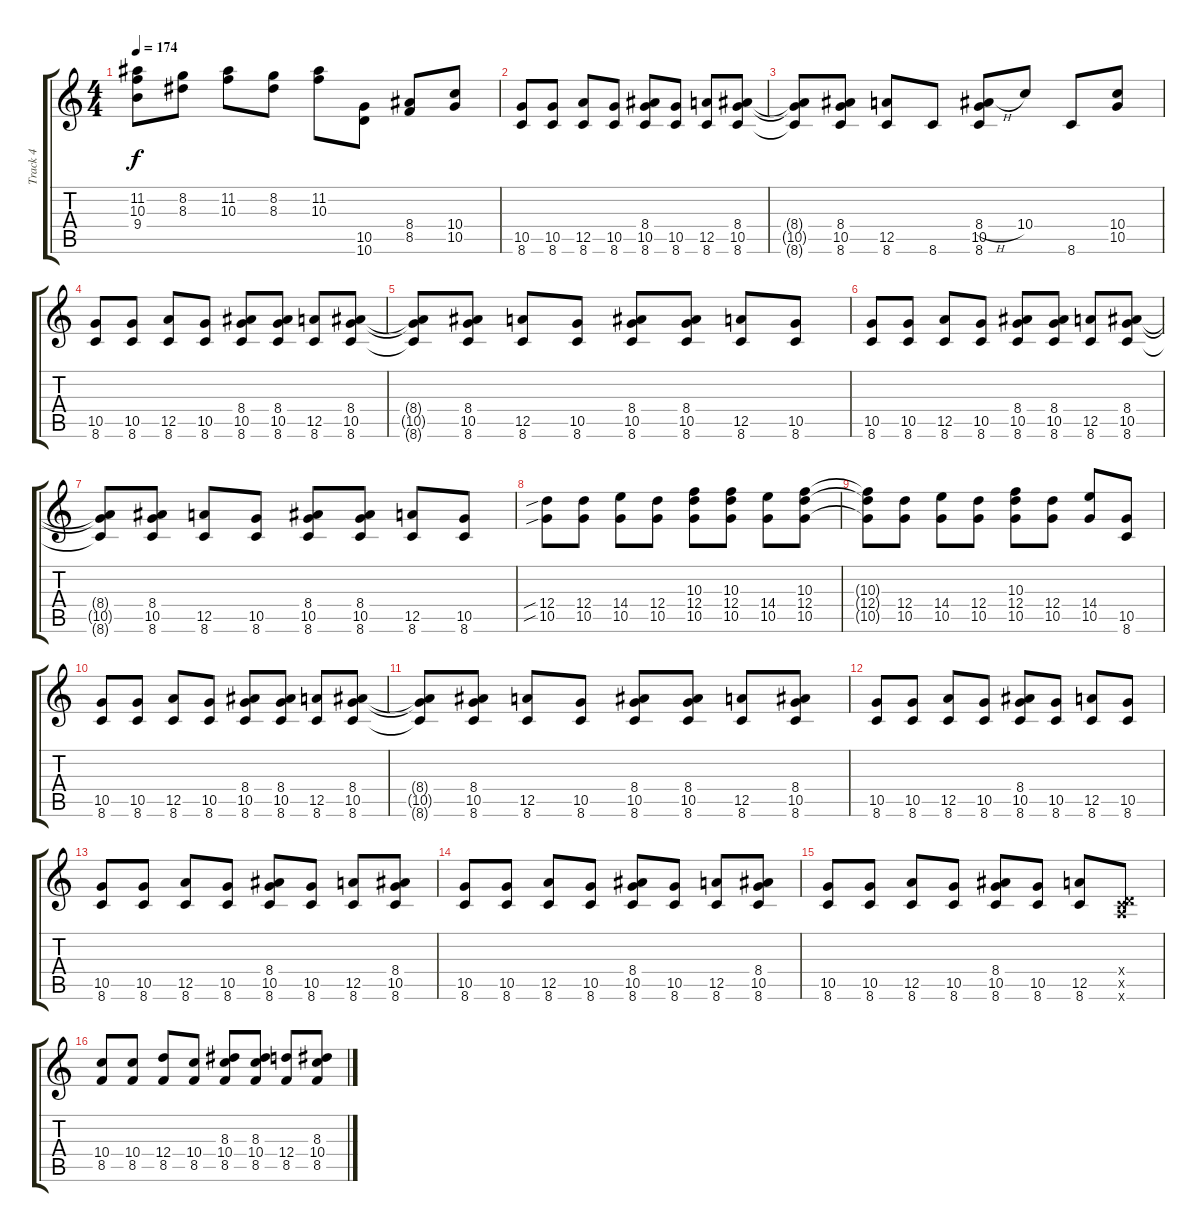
\track ("Track 4" "Track 4") {instrument overdrivenguitar}
\staff {score tabs}
\tuning (E4 B3 G3 D3 A2 E2) {hide}
\ts (4 4)
\tempo 174
\clef g2
\ks c
(11.2 10.3 9.4).8{dy f} (8.2 8.3).8 (11.2 10.3).8 (8.2 8.3).8 (11.2 10.3).8 (10.5 10.6).8 (8.4 8.5).8 (10.4 10.5).8 |
(10.5 8.6).8 (10.5 8.6).8 (12.5 8.6).8 (10.5 8.6).8 (8.4 10.5 8.6).8 (10.5 8.6).8 (12.5 8.6).8 (8.4 10.5 8.6).8 |
(8.4{t} 10.5{t} 8.6{t}).8 (8.4 10.5 8.6).8 (12.5 8.6).8 8.6.8 (8.4{h} 10.5 8.6).8 10.4.8 8.6.8 (10.4 10.5).8 |
(10.5 8.6).8 (10.5 8.6).8 (12.5 8.6).8 (10.5 8.6).8 (8.4 10.5 8.6).8 (8.4 10.5 8.6).8 (12.5 8.6).8 (8.4 10.5 8.6).8 |
(8.4{t} 10.5{t} 8.6{t}).8 (8.4 10.5 8.6).8 (12.5 8.6).8 (10.5 8.6).8 (8.4 10.5 8.6).8 (8.4 10.5 8.6).8 (12.5 8.6).8 (10.5 8.6).8 |
(10.5 8.6).8 (10.5 8.6).8 (12.5 8.6).8 (10.5 8.6).8 (8.4 10.5 8.6).8 (8.4 10.5 8.6).8 (12.5 8.6).8 (8.4 10.5 8.6).8 |
(8.4{t} 10.5{t} 8.6{t}).8 (8.4 10.5 8.6).8 (12.5 8.6).8 (10.5 8.6).8 (8.4 10.5 8.6).8 (8.4 10.5 8.6).8 (12.5 8.6).8 (10.5 8.6).8 |
(12.4{sib} 10.5{sib}).8 (12.4 10.5).8 (14.4 10.5).8 (12.4 10.5).8 (10.3 12.4 10.5).8 (10.3 12.4 10.5).8 (14.4 10.5).8 (10.3 12.4 10.5).8 |
(10.3{t} 12.4{t} 10.5{t}).8 (12.4 10.5).8 (14.4 10.5).8 (12.4 10.5).8 (10.3 12.4 10.5).8 (12.4 10.5).8 (14.4 10.5).8 (10.5 8.6).8 |
(10.5 8.6).8 (10.5 8.6).8 (12.5 8.6).8 (10.5 8.6).8 (8.4 10.5 8.6).8 (8.4 10.5 8.6).8 (12.5 8.6).8 (8.4 10.5 8.6).8 |
(8.4{t} 10.5{t} 8.6{t}).8 (8.4 10.5 8.6).8 (12.5 8.6).8 (10.5 8.6).8 (8.4 10.5 8.6).8 (8.4 10.5 8.6).8 (12.5 8.6).8 (8.4 10.5 8.6).8 |
(10.5 8.6).8 (10.5 8.6).8 (12.5 8.6).8 (10.5 8.6).8 (8.4 10.5 8.6).8 (10.5 8.6).8 (12.5 8.6).8 (10.5 8.6).8 |
(10.5 8.6).8 (10.5 8.6).8 (12.5 8.6).8 (10.5 8.6).8 (8.4 10.5 8.6).8 (10.5 8.6).8 (12.5 8.6).8 (8.4 10.5 8.6).8 |
(10.5 8.6).8 (10.5 8.6).8 (12.5 8.6).8 (10.5 8.6).8 (8.4 10.5 8.6).8 (10.5 8.6).8 (12.5 8.6).8 (8.4 10.5 8.6).8 |
(10.5 8.6).8 (10.5 8.6).8 (12.5 8.6).8 (10.5 8.6).8 (8.4 10.5 8.6).8 (10.5 8.6).8 (12.5 8.6).8 (0.4{x} 0.5{x} 8.6{x}).8 |
(10.4 8.5).8 (10.4 8.5).8 (12.4 8.5).8 (10.4 8.5).8 (8.3 10.4 8.5).8 (8.3 10.4 8.5).8 (12.4 8.5).8 (8.3 10.4 8.5).8
